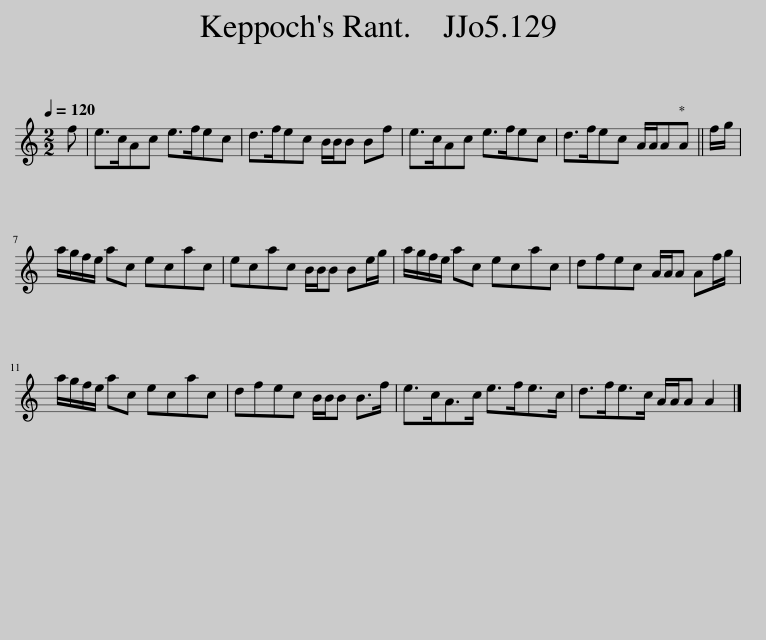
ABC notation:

X:1
L:1/8
Q:1/4=120
M:2/2
I:linebreak $
K:C
V:1 treble
V:1
 f | e>cAc e>fec | d>fec B/B/B Bf | e>cAc e>fec | d>fec A/A/AA || %5
 f/g/ |$ a/g/f/e/ ac ecac | ecac B/B/B Be/g/ | a/g/f/e/ ac ecac | dfec A/A/A Af/g/ |$ %10
 a/g/f/e/ ac ecac | dfec B/B/B B>f | e>cA>c e>fe>c | d>fe>c A/A/A A2 |] %14
